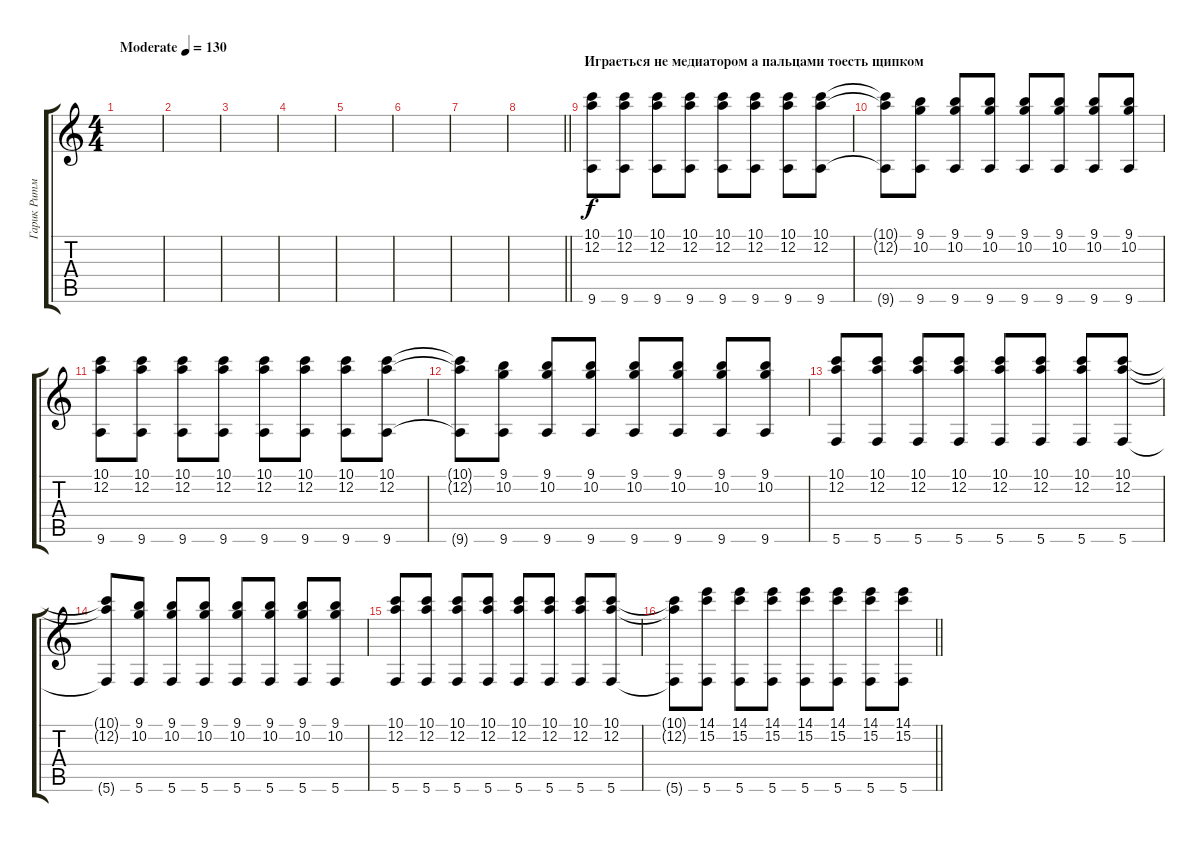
\track ("Гарик Ритм" "Гарик Ритм") {instrument electricguitarclean}
\staff {score tabs}
\tuning (D4 A3 F3 C3 G2 C2) {hide}
\ts (4 4)
\tempo (130 "Moderate")
\clef g2
\ks c
|
|
|
|
|
|
|
\barLineRight lightlight
|
\section ("" "Играеться не медиатором а пальцами тоесть щипком")
(10.1 12.2 9.6).8 (10.1 12.2 9.6).8 (10.1 12.2 9.6).8 (10.1 12.2 9.6).8 (10.1 12.2 9.6).8 (10.1 12.2 9.6).8 (10.1 12.2 9.6).8 (10.1 12.2 9.6).8 |
(10.1{t} 12.2{t} 9.6{t}).8 (9.1 10.2 9.6).8 (9.1 10.2 9.6).8 (9.1 10.2 9.6).8 (9.1 10.2 9.6).8 (9.1 10.2 9.6).8 (9.1 10.2 9.6).8 (9.1 10.2 9.6).8 |
(10.1 12.2 9.6).8 (10.1 12.2 9.6).8 (10.1 12.2 9.6).8 (10.1 12.2 9.6).8 (10.1 12.2 9.6).8 (10.1 12.2 9.6).8 (10.1 12.2 9.6).8 (10.1 12.2 9.6).8 |
(10.1{t} 12.2{t} 9.6{t}).8 (9.1 10.2 9.6).8 (9.1 10.2 9.6).8 (9.1 10.2 9.6).8 (9.1 10.2 9.6).8 (9.1 10.2 9.6).8 (9.1 10.2 9.6).8 (9.1 10.2 9.6).8 |
(10.1 12.2 5.6).8 (10.1 12.2 5.6).8 (10.1 12.2 5.6).8 (10.1 12.2 5.6).8 (10.1 12.2 5.6).8 (10.1 12.2 5.6).8 (10.1 12.2 5.6).8 (10.1 12.2 5.6).8 |
(10.1{t} 12.2{t} 5.6{t}).8 (9.1 10.2 5.6).8 (9.1 10.2 5.6).8 (9.1 10.2 5.6).8 (9.1 10.2 5.6).8 (9.1 10.2 5.6).8 (9.1 10.2 5.6).8 (9.1 10.2 5.6).8 |
(10.1 12.2 5.6).8 (10.1 12.2 5.6).8 (10.1 12.2 5.6).8 (10.1 12.2 5.6).8 (10.1 12.2 5.6).8 (10.1 12.2 5.6).8 (10.1 12.2 5.6).8 (10.1 12.2 5.6).8 |
\barLineRight lightlight
(10.1{t} 12.2{t} 5.6{t}).8 (14.1 15.2 5.6).8 (14.1 15.2 5.6).8 (14.1 15.2 5.6).8 (14.1 15.2 5.6).8 (14.1 15.2 5.6).8 (14.1 15.2 5.6).8 (14.1 15.2 5.6).8
